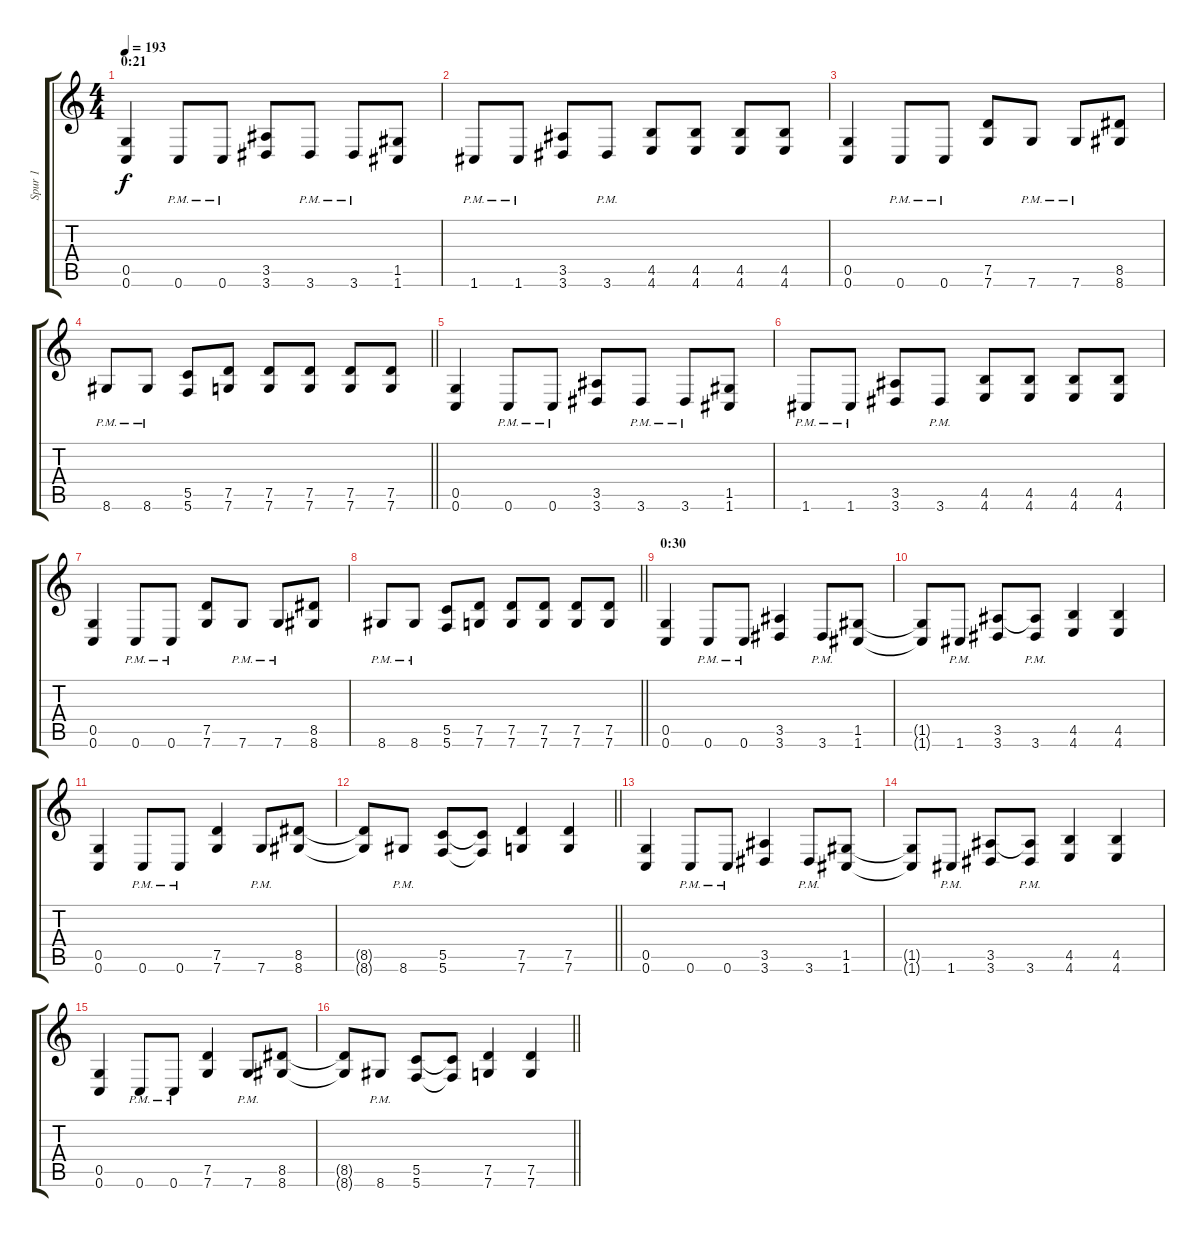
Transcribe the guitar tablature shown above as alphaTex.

\track ("Spur 1" "Spur 1") {instrument distortionguitar}
\staff {score tabs}
\tuning (D4 A3 F3 C3 G2 C2) {hide}
\ts (4 4)
\section ("" "0:21")
\tempo 193
\clef g2
\ks c
(0.5 0.6).4{dy f} 0.6{pm}.8 0.6{pm}.8 (3.5 3.6).8 3.6{pm}.8 3.6{pm}.8 (1.5 1.6).8 |
1.6{pm}.8 1.6{pm}.8 (3.5 3.6).8 3.6{pm}.8 (4.5 4.6).8 (4.5 4.6).8 (4.5 4.6).8 (4.5 4.6).8 |
(0.5 0.6).4 0.6{pm}.8 0.6{pm}.8 (7.5 7.6).8 7.6{pm}.8 7.6{pm}.8 (8.5 8.6).8 |
\barLineRight lightlight
8.6{pm}.8 8.6{pm}.8 (5.5 5.6).8 (7.5 7.6).8 (7.5 7.6).8 (7.5 7.6).8 (7.5 7.6).8 (7.5 7.6).8 |
(0.5 0.6).4 0.6{pm}.8 0.6{pm}.8 (3.5 3.6).8 3.6{pm}.8 3.6{pm}.8 (1.5 1.6).8 |
1.6{pm}.8 1.6{pm}.8 (3.5 3.6).8 3.6{pm}.8 (4.5 4.6).8 (4.5 4.6).8 (4.5 4.6).8 (4.5 4.6).8 |
(0.5 0.6).4 0.6{pm}.8 0.6{pm}.8 (7.5 7.6).8 7.6{pm}.8 7.6{pm}.8 (8.5 8.6).8 |
\barLineRight lightlight
8.6{pm}.8 8.6{pm}.8 (5.5 5.6).8 (7.5 7.6).8 (7.5 7.6).8 (7.5 7.6).8 (7.5 7.6).8 (7.5 7.6).8 |
\section ("" "0:30")
(0.5 0.6).4 0.6{pm}.8 0.6{pm}.8 (3.5 3.6).4 3.6{pm}.8 (1.5 1.6).8 |
(1.5{t} 1.6{t}).8 1.6{pm}.8 (3.5 3.6).8 (3.5{t} 3.6{pm}).8 (4.5 4.6).4 (4.5 4.6).4 |
(0.5 0.6).4 0.6{pm}.8 0.6{pm}.8 (7.5 7.6).4 7.6{pm}.8 (8.5 8.6).8 |
\barLineRight lightlight
(8.5{t} 8.6{t}).8 8.6{pm}.8 (5.5 5.6).8 (5.5{t} 5.6{t}).8 (7.5 7.6).4 (7.5 7.6).4 |
(0.5 0.6).4 0.6{pm}.8 0.6{pm}.8 (3.5 3.6).4 3.6{pm}.8 (1.5 1.6).8 |
(1.5{t} 1.6{t}).8 1.6{pm}.8 (3.5 3.6).8 (3.5{t} 3.6{pm}).8 (4.5 4.6).4 (4.5 4.6).4 |
(0.5 0.6).4 0.6{pm}.8 0.6{pm}.8 (7.5 7.6).4 7.6{pm}.8 (8.5 8.6).8 |
\barLineRight lightlight
(8.5{t} 8.6{t}).8 8.6{pm}.8 (5.5 5.6).8 (5.5{t} 5.6{t}).8 (7.5 7.6).4 (7.5 7.6).4
